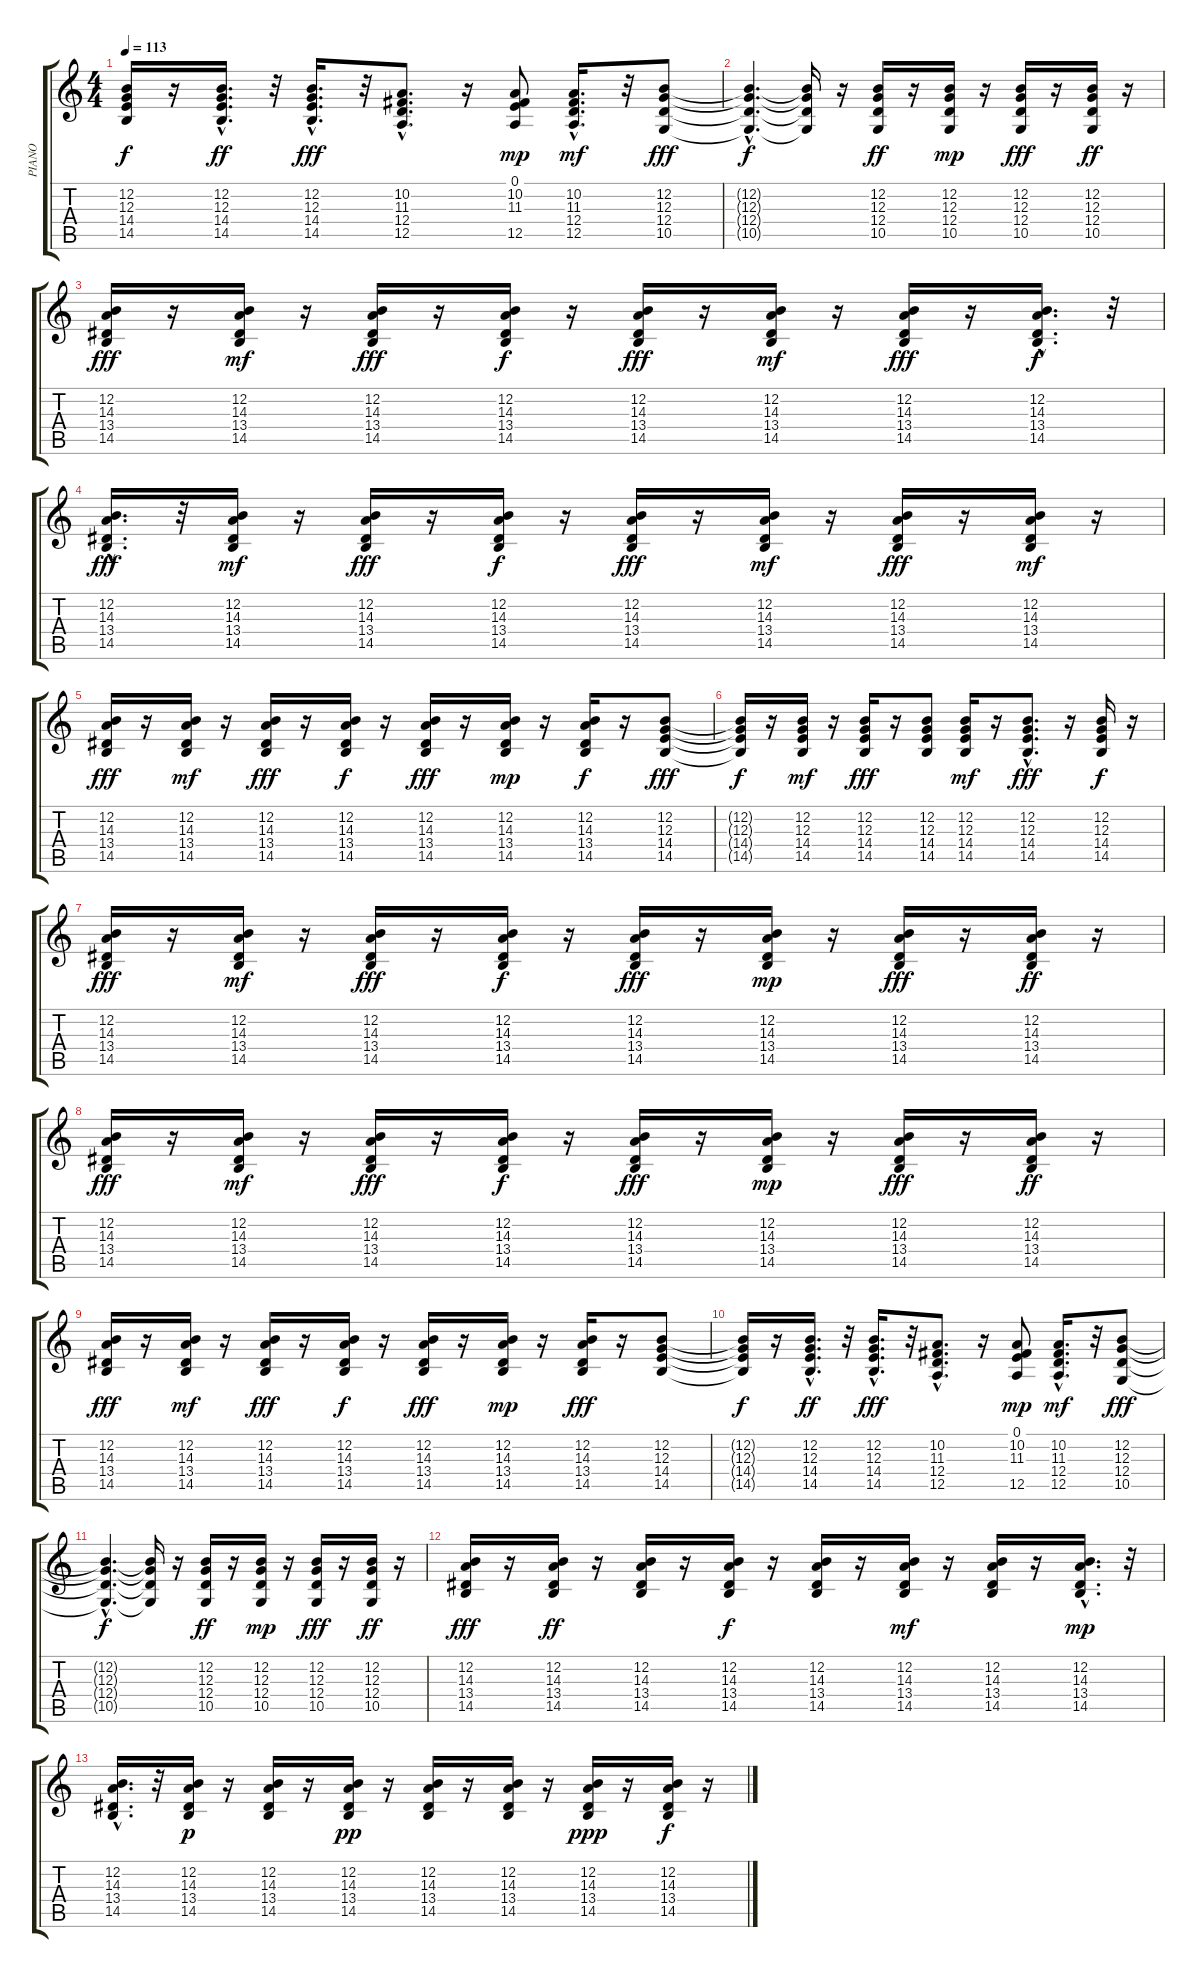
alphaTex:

\track ("PIANO" "PIANO") {instrument acousticgrandpiano}
\staff {score tabs}
\tuning (E4 B3 G3 D3 A2 E2) {hide}
\ts (4 4)
\tempo 113
\clef g2
\ks c
(12.2{t} 12.3{t} 14.4{t} 14.5{t}).16{dy f} r.16 (12.2 12.3 14.4 14.5{hac}).16{d dy ff} r.32 (12.2 12.3 14.4{hac} 14.5).16{d dy fff} r.32 (10.2{hac} 11.3{hac} 12.4{hac} 12.5{hac}).8{d} r.16 (0.1 10.2 11.3 12.5).8{dy mp} (10.2 11.3{hac} 12.4 12.5).16{d dy mf} r.32 (12.2 12.3 12.4 10.5).8{dy fff} |
(12.2{hac t} 12.3{hac t} 12.4{hac t} 10.5{hac t}).4{d dy f} (12.2{t} 12.3{t} 12.4{t} 10.5{t}).16 r.16 (12.2 12.3 12.4 10.5).16{dy ff} r.16 (12.2 12.3 12.4 10.5).16{dy mp} r.16 (12.2 12.3 12.4 10.5).16{dy fff} r.16 (12.2 12.3 12.4 10.5).16{dy ff} r.16 |
(12.2 14.3 13.4 14.5).16{dy fff} r.16 (12.2 14.3 13.4 14.5).16{dy mf} r.16 (12.2 14.3 13.4 14.5).16{dy fff} r.16 (12.2 14.3 13.4 14.5).16{dy f} r.16 (12.2 14.3 13.4 14.5).16{dy fff} r.16 (12.2 14.3 13.4 14.5).16{dy mf} r.16 (12.2 14.3 13.4 14.5).16{dy fff} r.16 (12.2 14.3 13.4{hac} 14.5{hac}).16{d dy f} r.32 |
(12.2{hac} 14.3{hac} 13.4 14.5).16{d dy fff} r.32 (12.2 14.3 13.4 14.5).16{dy mf} r.16 (12.2 14.3 13.4 14.5).16{dy fff} r.16 (12.2 14.3 13.4 14.5).16{dy f} r.16 (12.2 14.3 13.4 14.5).16{dy fff} r.16 (12.2 14.3 13.4 14.5).16{dy mf} r.16 (12.2 14.3 13.4 14.5).16{dy fff} r.16 (12.2 14.3 13.4 14.5).16{dy mf} r.16 |
(12.2 14.3 13.4 14.5).16{dy fff} r.16 (12.2 14.3 13.4 14.5).16{dy mf} r.16 (12.2 14.3 13.4 14.5).16{dy fff} r.16 (12.2 14.3 13.4 14.5).16{dy f} r.16 (12.2 14.3 13.4 14.5).16{dy fff} r.16 (12.2 14.3 13.4 14.5).16{dy mp} r.16 (12.2 14.3 13.4 14.5).16{dy f} r.16 (12.2 12.3 14.4 14.5).8{dy fff} |
(12.2{t} 12.3{t} 14.4{t} 14.5{t}).16{dy f} r.16 (12.2 12.3 14.4 14.5).16{dy mf} r.16 (12.2 12.3 14.4 14.5).16{dy fff} r.16 (12.2 12.3 14.4 14.5).8 (12.2 12.3 14.4 14.5).16{dy mf} r.16 (12.2 12.3{hac} 14.4{hac} 14.5{hac}).8{d dy fff} r.16 (12.2 12.3 14.4 14.5).16{dy f} r.16 |
(12.2 14.3 13.4 14.5).16{dy fff} r.16 (12.2 14.3 13.4 14.5).16{dy mf} r.16 (12.2 14.3 13.4 14.5).16{dy fff} r.16 (12.2 14.3 13.4 14.5).16{dy f} r.16 (12.2 14.3 13.4 14.5).16{dy fff} r.16 (12.2 14.3 13.4 14.5).16{dy mp} r.16 (12.2 14.3 13.4 14.5).16{dy fff} r.16 (12.2 14.3 13.4 14.5).16{dy ff} r.16 |
(12.2 14.3 13.4 14.5).16{dy fff} r.16 (12.2 14.3 13.4 14.5).16{dy mf} r.16 (12.2 14.3 13.4 14.5).16{dy fff} r.16 (12.2 14.3 13.4 14.5).16{dy f} r.16 (12.2 14.3 13.4 14.5).16{dy fff} r.16 (12.2 14.3 13.4 14.5).16{dy mp} r.16 (12.2 14.3 13.4 14.5).16{dy fff} r.16 (12.2 14.3 13.4 14.5).16{dy ff} r.16 |
(12.2 14.3 13.4 14.5).16{dy fff} r.16 (12.2 14.3 13.4 14.5).16{dy mf} r.16 (12.2 14.3 13.4 14.5).16{dy fff} r.16 (12.2 14.3 13.4 14.5).16{dy f} r.16 (12.2 14.3 13.4 14.5).16{dy fff} r.16 (12.2 14.3 13.4 14.5).16{dy mp} r.16 (12.2 14.3 13.4 14.5).16{dy fff} r.16 (12.2 12.3 14.4 14.5).8 |
(12.2{t} 12.3{t} 14.4{t} 14.5{t}).16{dy f} r.16 (12.2 12.3 14.4 14.5{hac}).16{d dy ff} r.32 (12.2 12.3 14.4{hac} 14.5).16{d dy fff} r.32 (10.2{hac} 11.3{hac} 12.4{hac} 12.5{hac}).8{d} r.16 (0.1 10.2 11.3 12.5).8{dy mp} (10.2 11.3{hac} 12.4 12.5).16{d dy mf} r.32 (12.2 12.3 12.4 10.5).8{dy fff} |
(12.2{hac t} 12.3{hac t} 12.4{hac t} 10.5{hac t}).4{d dy f} (12.2{t} 12.3{t} 12.4{t} 10.5{t}).16 r.16 (12.2 12.3 12.4 10.5).16{dy ff} r.16 (12.2 12.3 12.4 10.5).16{dy mp} r.16 (12.2 12.3 12.4 10.5).16{dy fff} r.16 (12.2 12.3 12.4 10.5).16{dy ff} r.16 |
(12.2 14.3 13.4 14.5).16{dy fff} r.16 (12.2 14.3 13.4 14.5).16{dy ff} r.16 (12.2 14.3 13.4 14.5).16 r.16 (12.2 14.3 13.4 14.5).16{dy f} r.16 (12.2 14.3 13.4 14.5).16 r.16 (12.2 14.3 13.4 14.5).16{dy mf} r.16 (12.2 14.3 13.4 14.5).16 r.16 (12.2 14.3 13.4{hac} 14.5{hac}).16{d dy mp} r.32 |
(12.2{hac} 14.3{hac} 13.4 14.5).16{d} r.32 (12.2 14.3 13.4 14.5).16{dy p} r.16 (12.2 14.3 13.4 14.5).16 r.16 (12.2 14.3 13.4 14.5).16{dy pp} r.16 (12.2 14.3 13.4 14.5).16 r.16 (12.2 14.3 13.4 14.5).16 r.16 (12.2 14.3 13.4 14.5).16{dy ppp} r.16 (12.2 14.3 13.4 14.5).16{dy f} r.16
